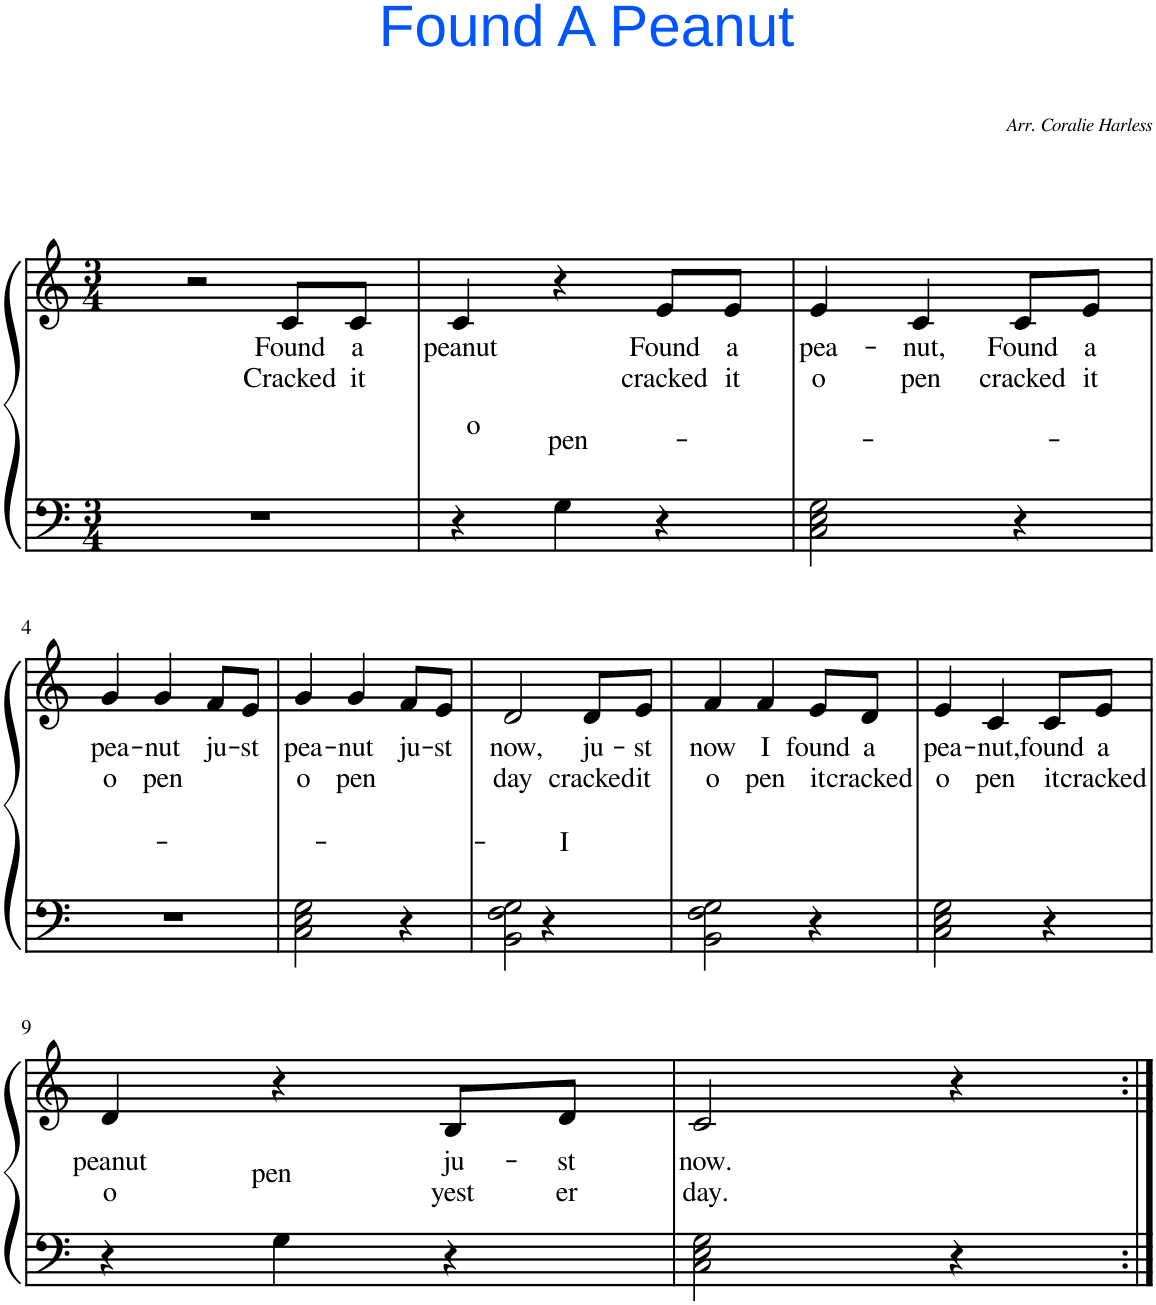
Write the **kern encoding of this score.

**kern	**text	**kern	**text	**text
*part1	*part1	*part1	*part1	*part1
*staff2	*staff2	*staff1	*staff1	*staff1
*I"Piano	*	*	*	*
*I'Pno.	*	*	*	*
*clefF4	*	*clefG2	*	*
*k[]	*	*k[]	*	*
*M3/4	*	*M3/4	*	*
=1	=1	=1	=1	=1
2.r	.	2r	.	.
!	!	!	!LO:LY:b	!LO:LY:b
.	.	8c/L	Found	Cracked
!	!	!	!LO:LY:b	!LO:LY:b
.	.	8c/J	a	it
=2	=2	=2	=2	=2
!	!	!	!LO:LY:b	!LO:LY:b
4r	.	4c/	peanut	o
!	!LO:LY:a	!	!	!
4G\	pen-	4r	.	.
!	!	!	!LO:LY:b	!LO:LY:b
4r	.	8e/L	Found	cracked
!	!	!	!LO:LY:b	!LO:LY:b
.	.	8e/J	a	it
=3	=3	=3	=3	=3
!	!	!	!LO:LY:b	!LO:LY:b
2C\ 2E\ 2G\	.	4e/	pea-	o
!	!	!	!LO:LY:b	!LO:LY:b
.	.	4c/	-nut,	pen
!	!	!	!LO:LY:b	!LO:LY:b
4r	.	8c/L	Found	cracked
!	!	!	!LO:LY:b	!LO:LY:b
.	.	8e/J	a	it
!!LO:LB:g=z
=4	=4	=4	=4	=4
!	!	!	!LO:LY:b	!LO:LY:b
2.r	.	4g/	pea-	o
!	!	!	!LO:LY:b	!LO:LY:b
.	.	4g/	-nut	pen
!	!	!	!LO:LY:b	!
.	.	8f/L	ju-	.
!	!	!	!LO:LY:b	!
.	.	8e/J	-st	.
=5	=5	=5	=5	=5
!	!	!	!LO:LY:b	!LO:LY:b
2C\ 2E\ 2G\	.	4g/	pea-	o
!	!	!	!LO:LY:b	!LO:LY:b
.	.	4g/	-nut	pen
!	!	!	!LO:LY:b	!
4r	.	8f/L	ju-	.
!	!	!	!LO:LY:b	!
.	.	8e/J	-st	.
=6	=6	=6	=6	=6
!	!LO:LY:a	!	!LO:LY:b	!LO:LY:b
2BB\ 2F\ 2G\	I	2d/	now,	day
!	!	!	!LO:LY:b	!LO:LY:b
4r	.	8d/L	ju-	cracked
!	!	!	!LO:LY:b	!LO:LY:b
.	.	8e/J	-st	it
=7	=7	=7	=7	=7
!	!	!	!LO:LY:b	!LO:LY:b
2BB\ 2F\ 2G\	.	4f/	now	o
!	!	!	!LO:LY:b	!LO:LY:b
.	.	4f/	I	pen
!	!	!	!LO:LY:b	!LO:LY:b
4r	.	8e/L	found	it
!	!	!	!LO:LY:b	!LO:LY:b
.	.	8d/J	a	cracked
=8	=8	=8	=8	=8
!	!	!	!LO:LY:b	!LO:LY:b
2C\ 2E\ 2G\	.	4e/	pea-	o
!	!	!	!LO:LY:b	!LO:LY:b
.	.	4c/	-nut,	pen
!	!	!	!LO:LY:b	!LO:LY:b
4r	.	8c/L	found	it
!	!	!	!LO:LY:b	!LO:LY:b
.	.	8e/J	a	cracked
!!LO:LB:g=z
=9	=9	=9	=9	=9
!	!	!	!LO:LY:b	!LO:LY:b
4r	.	4d/	peanut	o
!	!LO:LY:a	!	!	!
4G\	pen	4r	.	.
!	!	!	!LO:LY:b	!LO:LY:b
4r	.	8B/L	ju-	yest
!	!	!	!LO:LY:b	!LO:LY:b
.	.	8d/J	-st	er
=10	=10	=10	=10	=10
!	!	!	!LO:LY:b	!LO:LY:b
2C\ 2E\ 2G\	.	2c/	now.	day.
4r	.	4r	.	.
=:|!	=:|!	=:|!	=:|!	=:|!
*-	*-	*-	*-	*-
